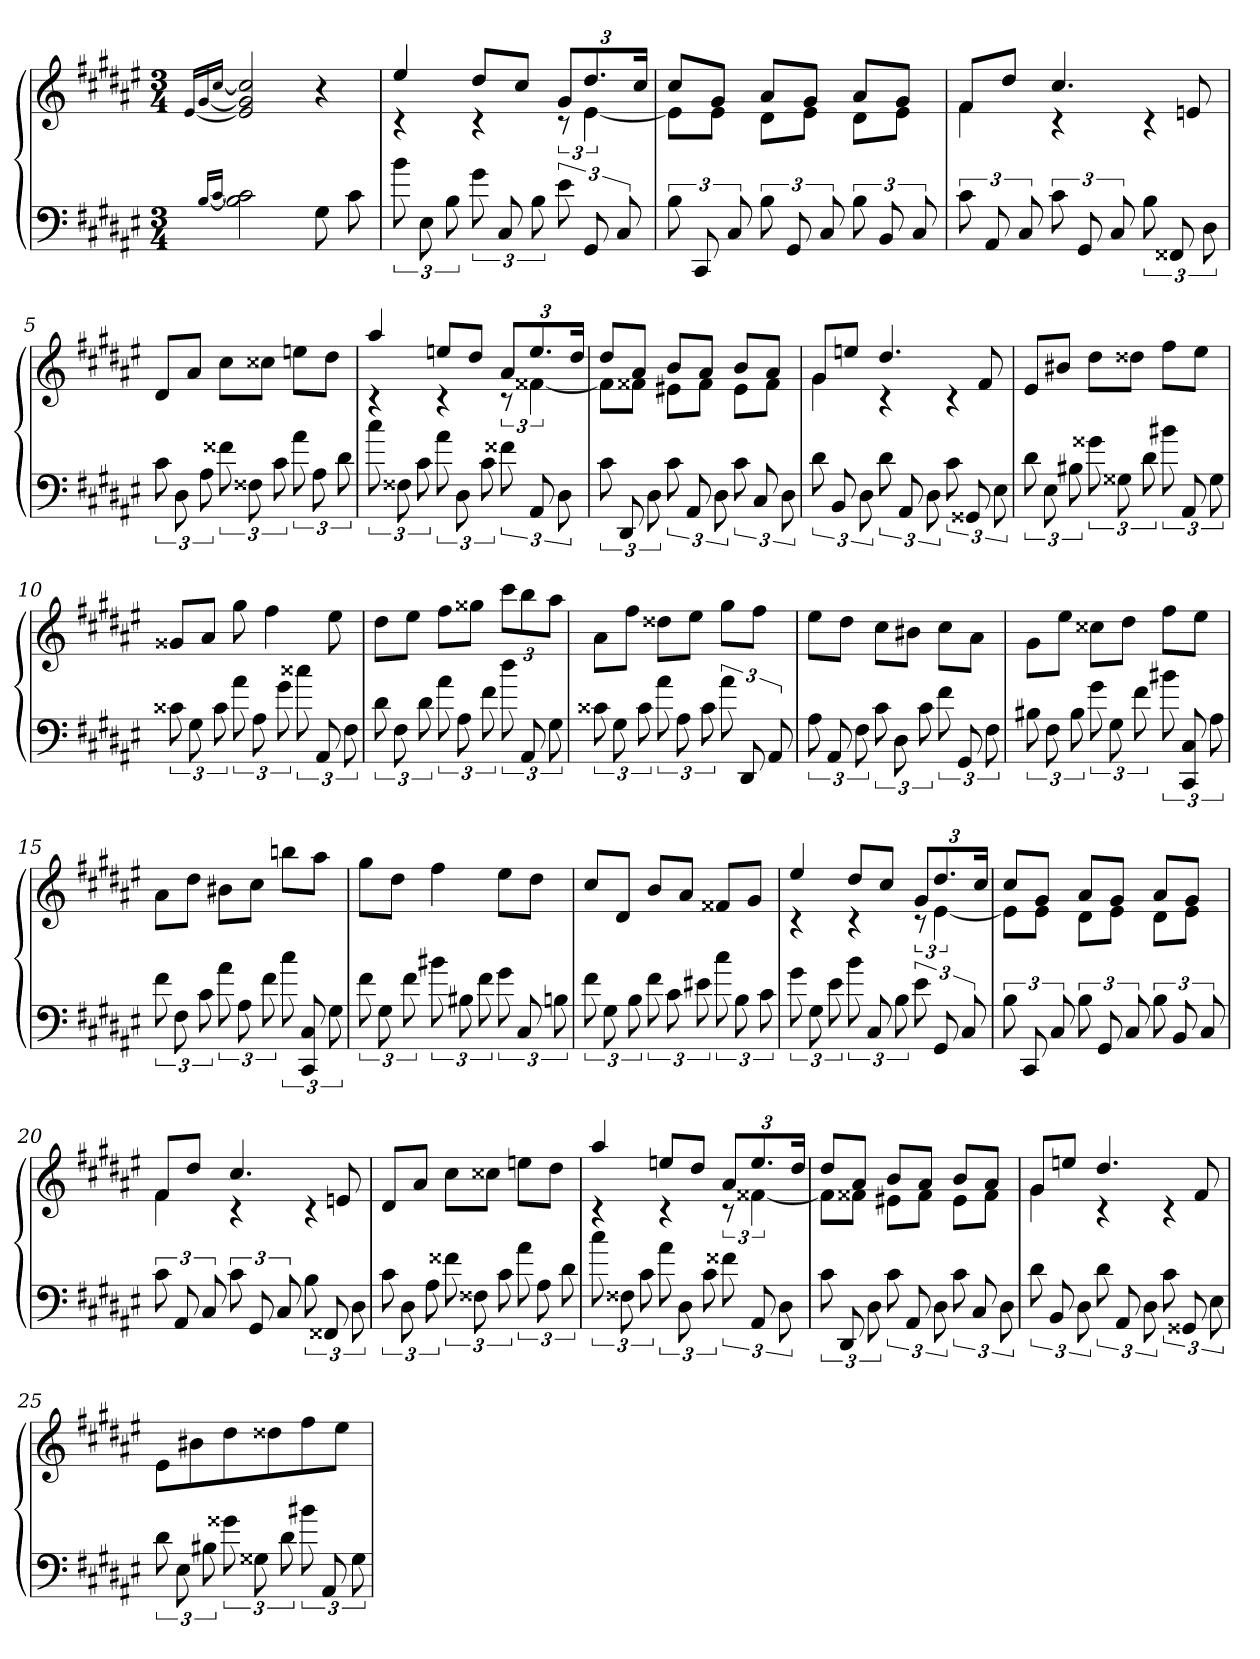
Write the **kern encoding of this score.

**kern	**kern
*part1	*part1
*staff2	*staff1
*clefF4	*clefG2
*k[f#c#g#d#a#e#]	*k[f#c#g#d#a#e#]
*F#:	*F#:
*M3/4	*M3/4
=1	=1
.	[16qqe#LL
[16qqBLL	[16qqg#
[16qqc#JJ	[16qqcc#JJ
2B] 2c#]	2e#] 2g#] 2cc#]
8G#	4r
8c#	.
=2	=2
*	*^
12b	4ee#	4rc
12E#	.	.
12B	.	.
12g#	8dd#L	4rc
12C#	.	.
.	8cc#J	.
12B	.	.
12e#	12g#L	12rc
12GG#	12.dd#	[6e#
12C#	.	.
.	24cc#Jk	.
=3	=3	=3
12B	8cc#L	8e#L]
12CC#	.	.
.	8g#J	8e#J
12C#	.	.
12B	8a#L	8d#L
12GG#	.	.
.	8g#J	8e#J
12C#	.	.
12B	8a#L	8d#L
12BB	.	.
.	8g#J	8e#J
12C#	.	.
=4	=4	=4
12c#	8f#L	4f#
12AA#	.	.
.	8dd#J	.
12C#	.	.
12c#	4.cc#	4rc
12GG#	.	.
12C#	.	.
12B	.	4rc
12FF##X	.	.
.	8en	.
12D#	.	.
*	*v	*v
=5	=5
12c#	8d#L
12D#	.
.	8a#J
12A#	.
12f##X	8cc#L
12F##X	.
.	8cc##XJ
12c#	.
12a#	8eenL
12A#	.
.	8dd#J
12d#	.
=6	=6
*	*^
12cc#	4aa#	4rc
12F##X	.	.
12c#	.	.
12a#	8eenL	4rc
12D#	.	.
.	8dd#J	.
12c#	.	.
12f##X	12a#L	12rc
12AA#	12.ee	[6f##X
12D#	.	.
.	24dd#Jk	.
=7	=7	=7
12c#	8dd#L	8f##L]
12DD#	.	.
.	8a#J	8f##XJ
12D#	.	.
12c#	8bL	8e#XL
12AA#	.	.
.	8a#J	8f##J
12D#	.	.
12c#	8bL	8e#L
12C#	.	.
.	8a#J	8f##J
12D#	.	.
=8	=8	=8
12d#	8g#L	4g#
12BB	.	.
.	8eenJ	.
12D#	.	.
12d#	4.dd#	4rc
12AA#	.	.
12D#	.	.
12c#	.	4rc
12GG##X	.	.
.	8f#	.
12E#	.	.
*	*v	*v
=9	=9
12d#	8e#L
12E#	.
.	8b#XJ
12B#X	.
12g##X	8dd#L
12G##X	.
.	8dd##XJ
12d#	.
12b#X	8ff#L
12AA#	.
.	8ee#J
12G##	.
=10	=10
12c##X	8g##XL
12G#	.
.	8a#J
12c##	.
12a#	8gg#
12A#	.
.	4ff#
12g#	.
12cc##X	.
12AA#	.
.	8ee#
12F#	.
=11	=11
12d#	8dd#L
12F#	.
.	8ee#J
12d#	.
12a#	8ff#L
12A#	.
.	8gg##XJ
12f#	.
12dd#	12ccc#L
12AA#	12bb
12G#	12aa#J
=12	=12
12c##X	8a#L
12G#	.
.	8ff#J
12c##	.
12a#	8dd##XL
12A#	.
.	8ee#J
12c##	.
12a#	8gg#L
12DD#	.
.	8ff#J
12AA#	.
=13	=13
12A#	8ee#L
12AA#	.
.	8dd#J
12F#	.
12c#	8cc#L
12D#	.
.	8b#XJ
12c#	.
12f#	8cc#L
12GG#	.
.	8a#J
12F#	.
=14	=14
12B#X	8g#L
12F#	.
.	8ee#J
12B#	.
12g#	8cc##XL
12G#	.
.	8dd#J
12f#	.
12b#X	8ff#L
12CC# 12C#	.
.	8ee#J
12A#	.
=15	=15
12f#	8a#L
12F#	.
.	8dd#J
12c#	.
12a#	8b#XL
12A#	.
.	8cc#J
12f#	.
12cc#	8bbnL
12CC# 12C#	.
.	8aa#J
12G#	.
=16	=16
12f#	8gg#L
12G#	.
.	8dd#J
12f#	.
12b#X	4ff#
12B#X	.
12f#	.
12g#	8ee#L
12C#	.
.	8dd#J
12Bn	.
=17	=17
12f#	8cc#L
12G#	.
.	8d#J
12B	.
12f#	8bL
12c#	.
.	8a#J
12e#X	.
12cc#	8f##XL
12B	.
.	8g#J
12c#	.
=18	=18
*	*^
12g#	4ee#	4rc
12G#	.	.
12e#	.	.
12b	8dd#L	4rc
12C#	.	.
.	8cc#J	.
12B	.	.
12e#	12g#L	12rc
12GG#	12.dd#	[6e#
12C#	.	.
.	24cc#Jk	.
=19	=19	=19
12B	8cc#L	8e#L]
12CC#	.	.
.	8g#J	8e#J
12C#	.	.
12B	8a#L	8d#L
12GG#	.	.
.	8g#J	8e#J
12C#	.	.
12B	8a#L	8d#L
12BB	.	.
.	8g#J	8e#J
12C#	.	.
=20	=20	=20
12c#	8f#L	4f#
12AA#	.	.
.	8dd#J	.
12C#	.	.
12c#	4.cc#	4rc
12GG#	.	.
12C#	.	.
12B	.	4rc
12FF##X	.	.
.	8en	.
12D#	.	.
*	*v	*v
=21	=21
12c#	8d#L
12D#	.
.	8a#J
12A#	.
12f##X	8cc#L
12F##X	.
.	8cc##XJ
12c#	.
12a#	8eenL
12A#	.
.	8dd#J
12d#	.
=22	=22
*	*^
12cc#	4aa#	4rc
12F##X	.	.
12c#	.	.
12a#	8eenL	4rc
12D#	.	.
.	8dd#J	.
12c#	.	.
12f##X	12a#L	12rc
12AA#	12.ee	[6f##X
12D#	.	.
.	24dd#Jk	.
=23	=23	=23
12c#	8dd#L	8f##L]
12DD#	.	.
.	8a#J	8f##XJ
12D#	.	.
12c#	8bL	8e#XL
12AA#	.	.
.	8a#J	8f##J
12D#	.	.
12c#	8bL	8e#L
12C#	.	.
.	8a#J	8f##J
12D#	.	.
=24	=24	=24
12d#	8g#L	4g#
12BB	.	.
.	8eenJ	.
12D#	.	.
12d#	4.dd#	4rc
12AA#	.	.
12D#	.	.
12c#	.	4rc
12GG##X	.	.
.	8f#	.
12E#	.	.
*	*v	*v
=25	=25
12d#	8e#L
12E#	.
.	8b#X
12B#X	.
12g##X	8dd#
12G##X	.
.	8dd##X
12d#	.
12b#X	8ff#
12AA#	.
.	8ee#J
12G##	.
=	=
*-	*-
